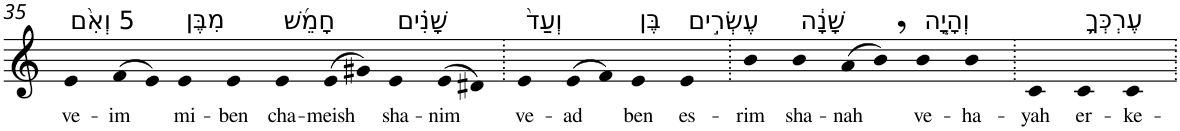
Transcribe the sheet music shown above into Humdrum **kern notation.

**kern	**text
*part1	*part1
*staff1	*staff1
*I"Piano	*
*I'Pno	*
!!LO:PB:g=z
*clefG2	*
*k[]	*
=35	=35
!LO:TX:a:t=5 וְאִ֨ם	!
!	!LO:LY:b
4e	ve-
!	!LO:LY:b
(>8f	-im
8e)	.
!LO:TX:a:t=מִבֶּן	!
!	!LO:LY:b
4e	mi-
!	!LO:LY:b
4e	-ben
!LO:TX:a:t=חָמֵ֜שׁ	!
!	!LO:LY:b
4e	cha-
!	!LO:LY:b
(>8e	-meish
8g#X)	.
!LO:TX:a:t=שָׁנִ֗ים	!
!	!LO:LY:b
4e	sha-
!	!LO:LY:b
(>8e	-nim
8d#X)	.
=36.	=36.
!LO:TX:a:t=וְעַד֙	!
!	!LO:LY:b
4e	ve-
!	!LO:LY:b
(>8e	-ad
8f)	.
!LO:TX:a:t=בֶּן	!
!	!LO:LY:b
4e	ben
!LO:TX:a:t=עֶשְׂרִ֣ים	!
!	!LO:LY:b
4e	es-
=37.	=37.
!	!LO:LY:b
4b	-rim
!LO:TX:a:t=שָׁנָ֔ה	!
!	!LO:LY:b
4b	sha-
!	!LO:LY:b
(>8a	-nah
8b,)	.
!LO:TX:a:t=וְהָיָ֧ה	!
!	!LO:LY:b
4b	ve-
!	!LO:LY:b
4b	-ha-
=38.	=38.
!	!LO:LY:b
4c	-yah
!LO:TX:a:t=עֶרְכְּךָ֛	!
!	!LO:LY:b
4c	er-
!	!LO:LY:b
4c	-ke-
=.	=.
*-	*-
